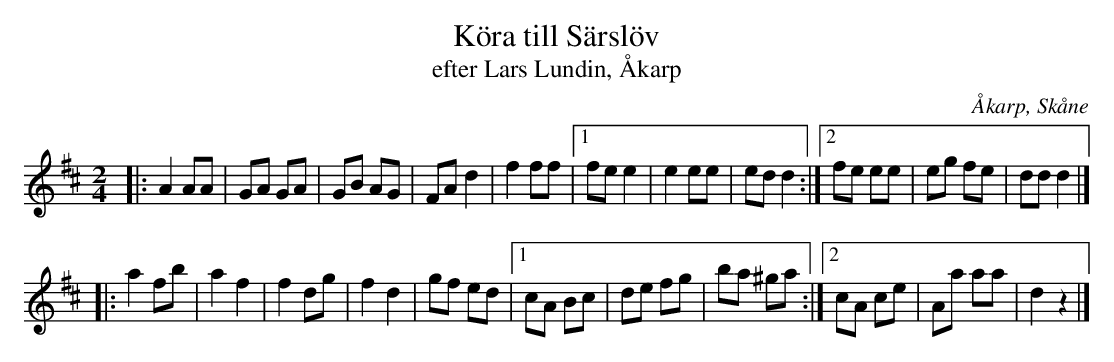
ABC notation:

X:1
T:Köra till Särslöv
T:efter Lars Lundin, Åkarp
O:Åkarp, Skåne
M:2/4
L:1/8
K:D
|: A2 AA | GA GA | GB AG | FA d2 | f2 ff |1 fe e2 | e2 ee | ed d2 :|2 fe ee | eg fe | dd d2 |]
|: a2 fb | a2 f2 | f2 dg | f2 d2 | gf ed |1 cA Bc | de fg | ba ^ga :|2 cA ce | Aa aa | d2 z2|]
